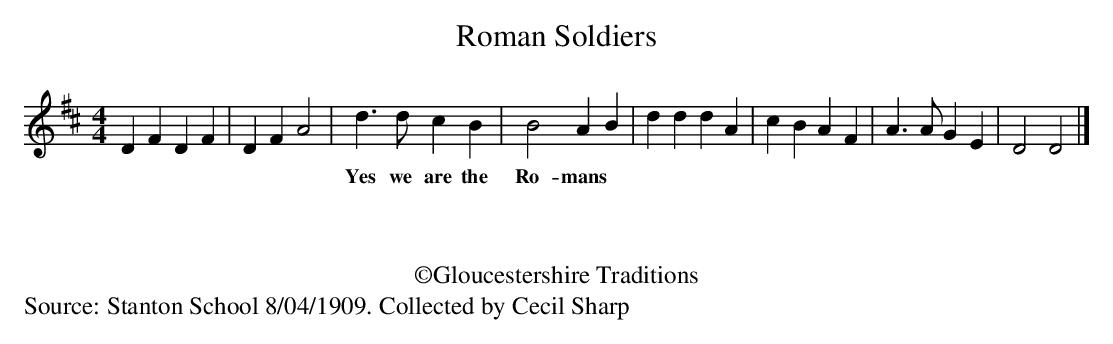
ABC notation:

X:1
T: Roman Soldiers
M: 4/4
L: 1/4
K: D
DFDF |  DFA2| d3/2 d/2cB | B2AB | \
w:   |      | Yes we are the Ro-mans
dddA | cBAF | A3/2A/2GE | D2D2 |]
W:
W:
